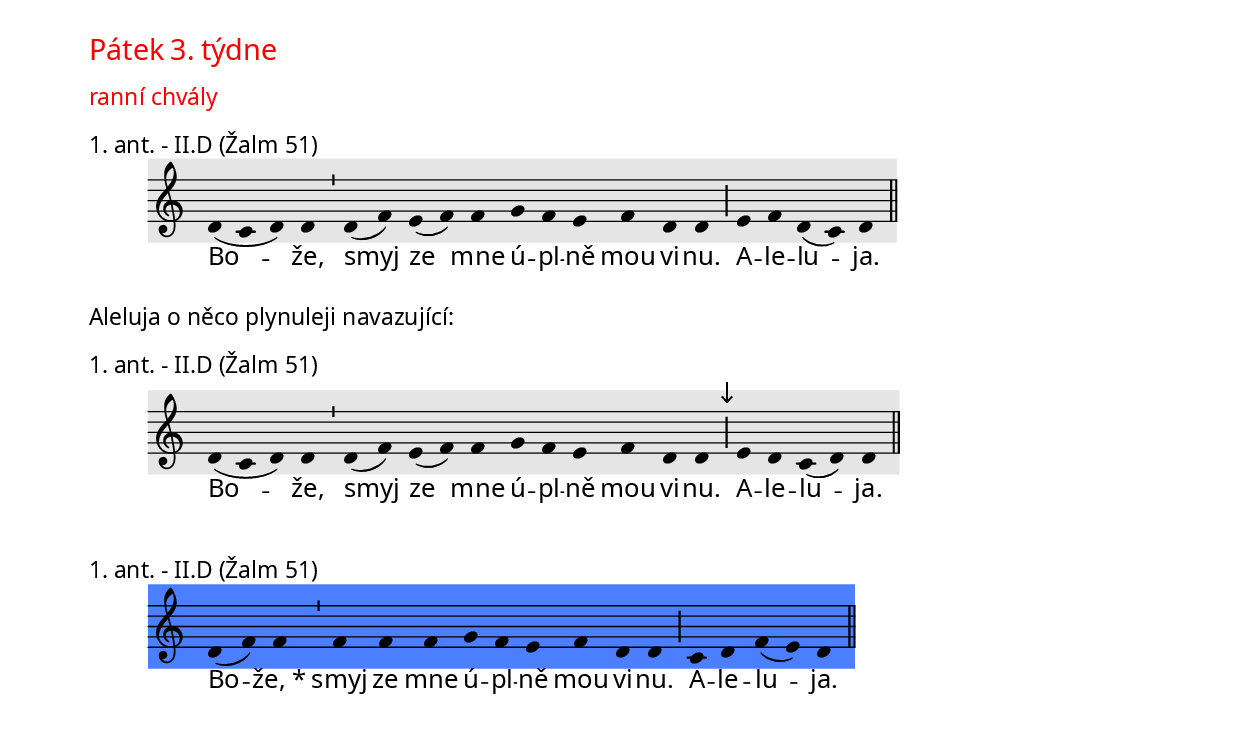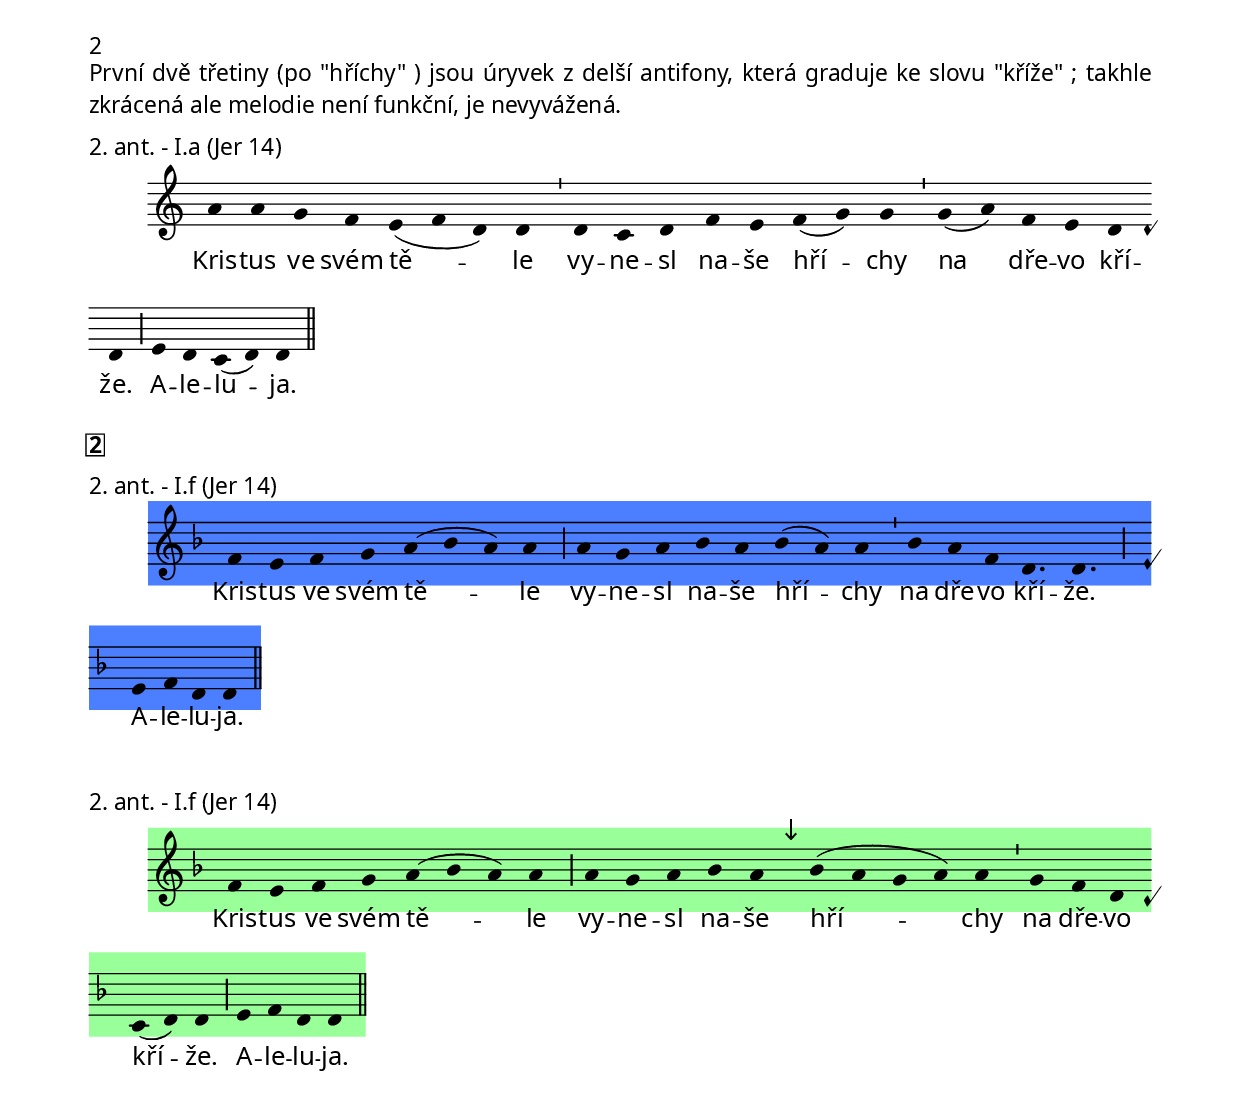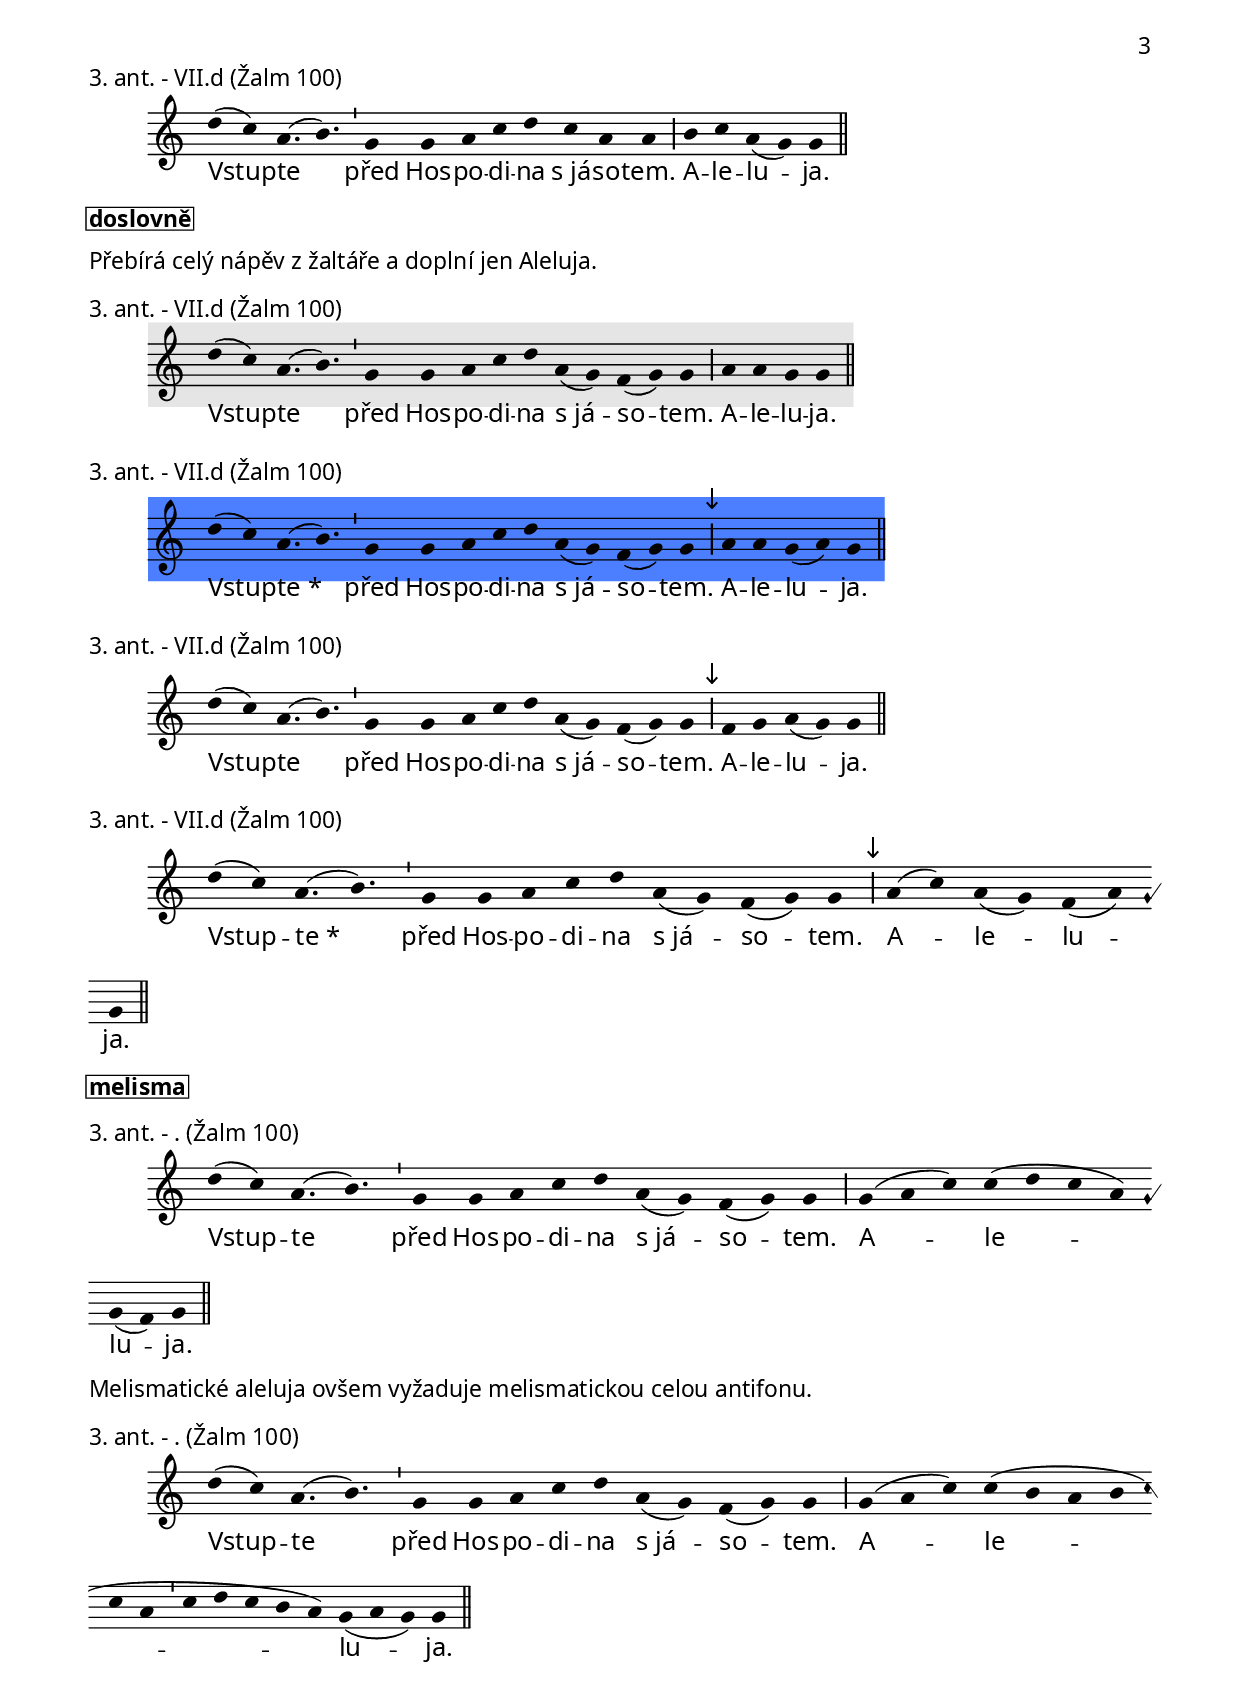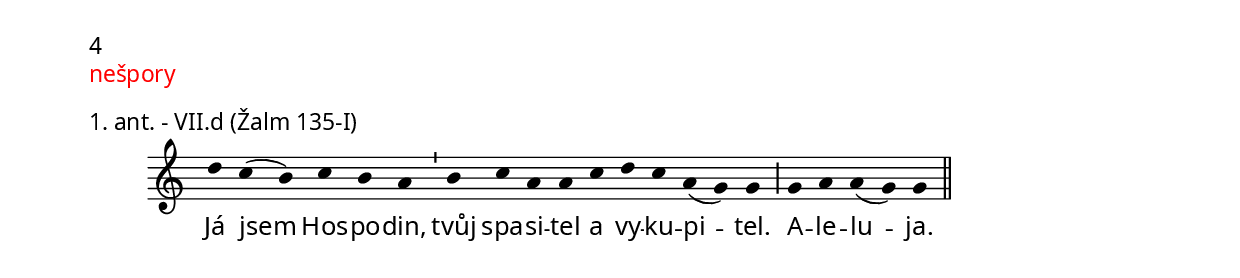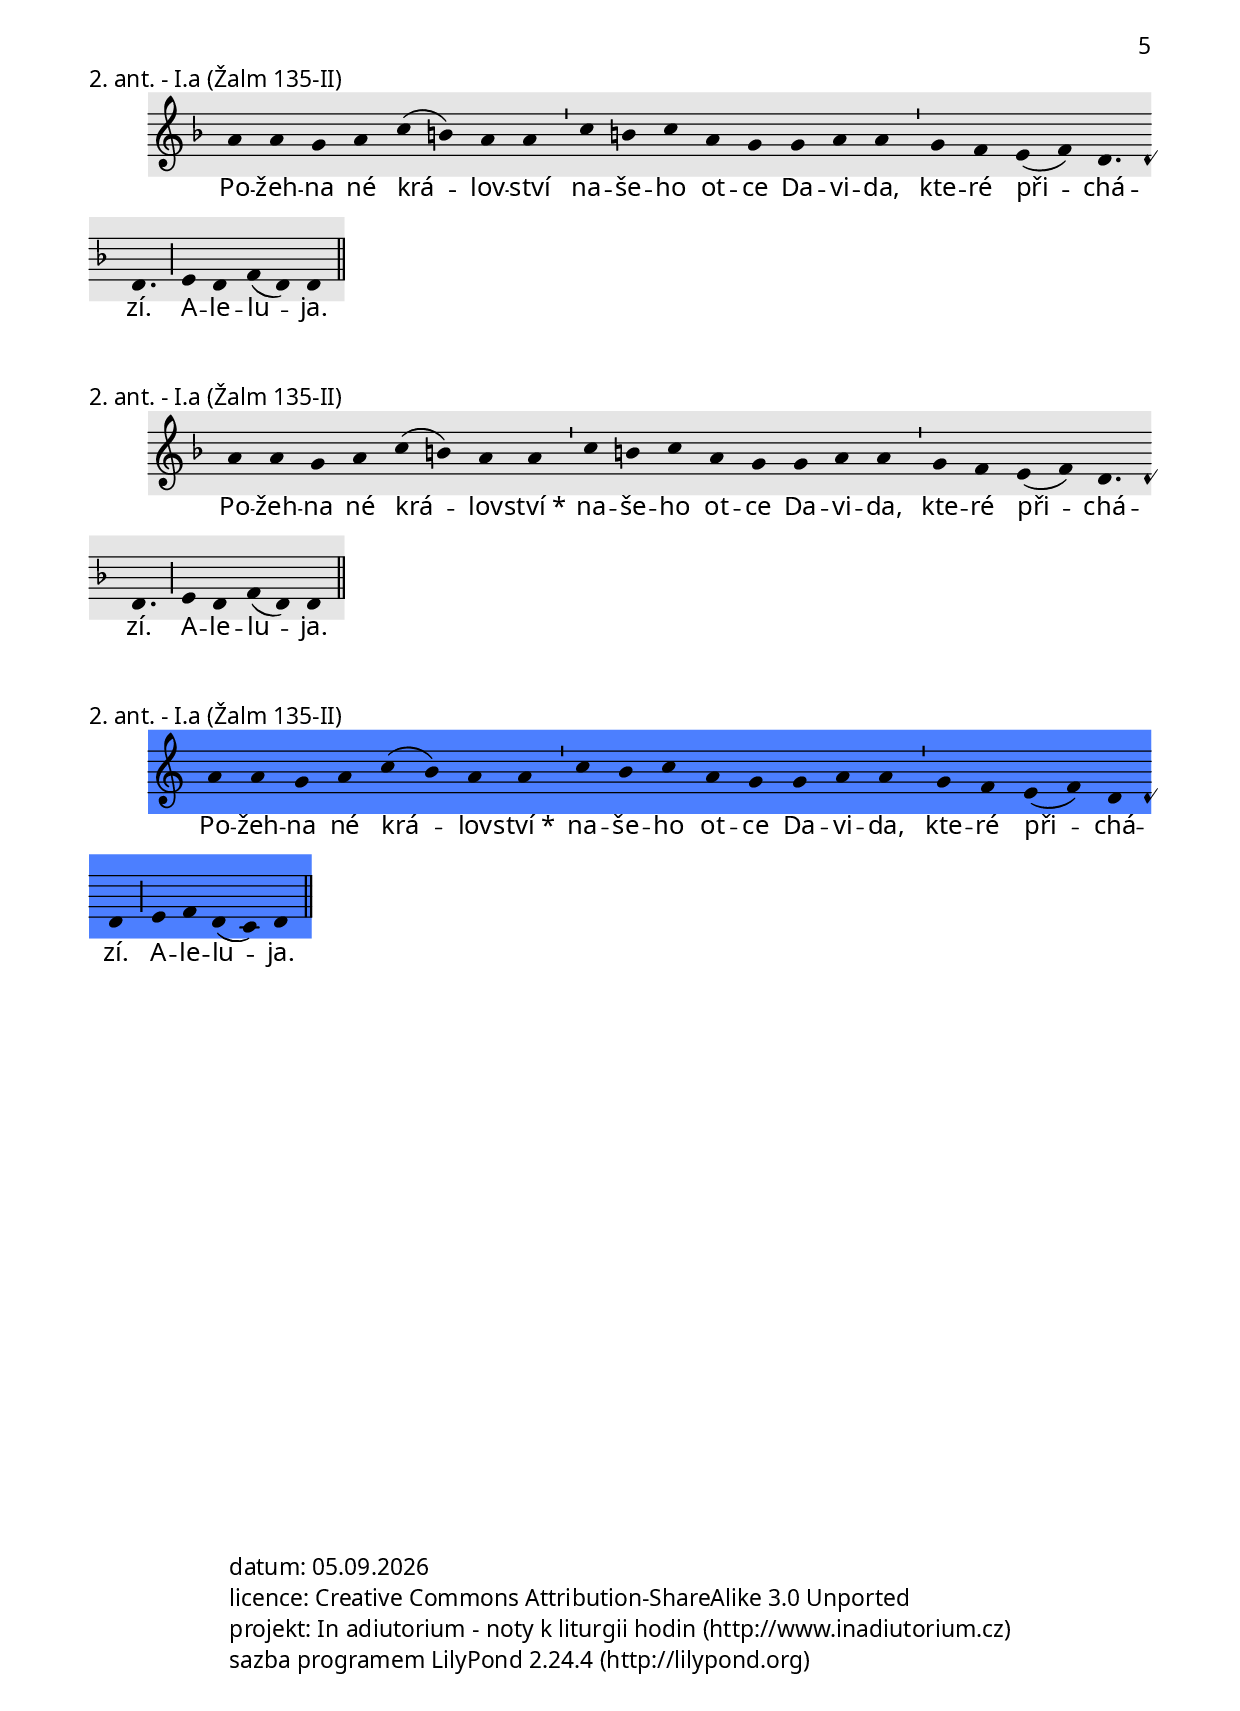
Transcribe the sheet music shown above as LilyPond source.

\include "../spolecne.ly"

\markup {\nadpisDen {Pátek 3. týdne}}

\markup {\nadpisHodinka {"ranní chvály"}}

\score {
  \relative c' {
    \zvyraznovacSedy
    \choralniRezim
    d4( c d) d \barMin
    d( f) e( f) f g f e f d d \barMaior
    e f d( c) d \barFinalis
  }
  \addlyrics {
    Bo -- že,
    smyj ze mne ú -- pl -- ně mou vi -- nu.
    A -- le -- lu -- ja.
  }
  \header {
    quid = "1. ant."
    modus = "II"
    differentia = "D"
    psalmus = "Žalm 51"
    id = ""
    piece = \markup {\sestavTitulek}
  }
}

\markup{Aleluja o něco plynuleji navazující:}

\score {
  \relative c' {
    \zvyraznovacSedy
    \choralniRezim
    d4( c d) d \barMin
    d( f) e( f) f g f e f d d \barMaior
    \mark\sipka e d c( d) d \barFinalis
  }
  \addlyrics {
    Bo -- že,
    smyj ze mne ú -- pl -- ně mou vi -- nu.
    A -- le -- lu -- ja.
  }
  \header {
    quid = "1. ant."
    modus = "II"
    differentia = "D"
    psalmus = "Žalm 51"
    id = "rch-a1"
    piece = \markup {\sestavTitulek}
  }
}

\score {
  \relative c' {
    \zvyraznovacModry
    \choralniRezim
    d4( f) f \barMin
    f f f g f e f d d \barMaior
    c d f( e) d \barFinalis
  }
  \addlyrics {
    Bo -- že,_*
    smyj ze mne ú -- pl -- ně mou vi -- nu.
    A -- le -- lu -- ja.
  }
  \header {
    quid = "1. ant."
    modus = "II"
    differentia = "D"
    psalmus = "Žalm 51"
    id = "rch-a1"
    piece = \markup {\sestavTitulek}
  }
}

\pageBreak

\markup\justify{První dvě třetiny (po "\"hříchy\"") jsou úryvek z delší antifony, která
graduje ke slovu "\"kříže\""; takhle zkrácená ale melodie není
funkční, je nevyvážená.}

\score {
  \relative c'' {
    \choralniRezim
    a4 a g4 f e( f d) d \barMin
    d c d f e f( g) g \barMin g( a) f e d d \barMaior
    e d c( d) d \barFinalis
  }
  \addlyrics {
    Kris -- tus ve svém tě -- le
    vy -- ne -- sl na -- še hří -- chy na dře -- vo kří -- že.
    A -- le -- lu -- ja.
  }
  \header {
    quid = "2. ant."
    modus = "I"
    differentia = "a"
    psalmus = "Jer 14"
    id = ""
    fons = "Svatý týden - Květná neděle - 2. nešp. - 3.ant. (první část, upravena)"
    piece = \markup {\sestavTitulek}
  }
}

\markup\nadpisSkupiny{2}

\score {
  \relative c' {
    \zvyraznovacModry
    \choralniRezim
    \key f \major
    f4 e f g a( bes a) a \barMaior
    a g a bes a bes( a) a \barMin
    bes a f d4. d \barMaior
    e4 f d d \barFinalis
  }
  \addlyrics {
    Kris -- tus ve svém tě -- le
    vy -- ne -- sl na -- še hří -- chy
    na dře -- vo kří -- že.
    A -- le -- lu -- ja.
  }
  \header {
    quid = "2. ant."
    modus = "I"
    differentia = "f"
    psalmus = "Jer 14"
    id = "rch-a2"
    piece = \markup {\sestavTitulek}
  }
}

\score {
  \relative c' {
    \zvyraznovacZelenyII
    \choralniRezim
    \key f \major
    f4 e f g a( bes a) a \barMaior
    a g a bes a \mark\sipka bes( a g a) a \barMin
    g f d c( d) d \barMaior
    e4 f d d \barFinalis
  }
  \addlyrics {
    Kris -- tus ve svém tě -- le
    vy -- ne -- sl na -- še hří -- chy
    na dře -- vo kří -- že.
    A -- le -- lu -- ja.
  }
  \header {
    quid = "2. ant."
    modus = "I"
    differentia = "f"
    psalmus = "Jer 14"
    id = ""
    piece = \markup {\sestavTitulek}
  }
}

\pageBreak

\score {
  \relative c'' {
    \choralniRezim
    d4( c) a4.( b) \barMin g4 g a c d c a a \barMaior
    b c a( g) g \barFinalis
  }
  \addlyrics {
    Vstup -- te před Hos -- po -- di -- na s_já -- so -- tem.
    A -- le -- lu -- ja.
  }
  \header {
    quid = "3. ant."
    modus = "VII"
    differentia = "d"
    psalmus = "Žalm 100"
    id = ""
    fons = "žaltář, pátek 1.t., rch, 3.ant.; upraveno"
    piece = \markup {\sestavTitulek}
  }
}

\markup\nadpisSkupiny{doslovně}
\markup{Přebírá celý nápěv z žaltáře a doplní jen Aleluja.}

\score {
  \relative c'' {
    \zvyraznovacSedy
    \choralniRezim
    d4( c) a4.( b) \barMin g4 g a c d a( g) f( g) g \barMaior
    a a g g \barFinalis
  }
  \addlyrics {
    Vstup -- te před Hos -- po -- di -- na s_já -- so -- tem.
    A -- le -- lu -- ja.
  }
  \header {
    quid = "3. ant."
    modus = "VII"
    differentia = "d"
    psalmus = "Žalm 100"
    id = "rch-a3"
    piece = \markup {\sestavTitulek}
  }
}

\score {
  \relative c'' {
    \zvyraznovacModry
    \choralniRezim
    d4( c) a4.( b) \barMin g4 g a c d a( g) f( g) g \barMaior
    \mark\sipka a a g( a) g \barFinalis
  }
  \addlyrics {
    Vstup -- te_* před Hos -- po -- di -- na s_já -- so -- tem.
    A -- le -- lu -- ja.
  }
  \header {
    quid = "3. ant."
    modus = "VII"
    differentia = "d"
    psalmus = "Žalm 100"
    id = "rch-a3"
    fial = "antifony/tyden1_6patek.ly#rch-ant3?+aleluja"
    piece = \markup {\sestavTitulek}
  }
}

\score {
  \relative c'' {
    \choralniRezim
    d4( c) a4.( b) \barMin g4 g a c d a( g) f( g) g \barMaior
    \mark\sipka f g a( g) g \barFinalis
  }
  \addlyrics {
    Vstup -- te před Hos -- po -- di -- na s_já -- so -- tem.
    A -- le -- lu -- ja.
  }
  \header {
    quid = "3. ant."
    modus = "VII"
    differentia = "d"
    psalmus = "Žalm 100"
    id = ""
    piece = \markup {\sestavTitulek}
  }
}

\score {
  \relative c'' {
    \choralniRezim
    d4( c) a4.( b) \barMin
    g4 g a c d a( g) f( g) g \barMaior
    \mark\sipka a( c) a( g) f( a) g \barFinalis
  }
  \addlyrics {
    Vstup -- te_*
    před Hos -- po -- di -- na s_já -- so -- tem.
    A -- le -- lu -- ja.
  }
  \header {
    quid = "3. ant."
    modus = "VII"
    differentia = "d"
    psalmus = "Žalm 100"
    id = "rch-a3"
    fial = "antifony/tyden1_6patek.ly#rch-ant3?+aleluja"
    piece = \markup {\sestavTitulek}
  }
}

\markup\nadpisSkupiny{melisma}

\score {
  \relative c'' {
    \choralniRezim
    d4( c) a4.( b) \barMin g4 g a c d a( g) f( g) g \barMaior
    g( a c) c( d c a) g( f) g \barFinalis
  }
  \addlyrics {
    Vstup -- te před Hos -- po -- di -- na s_já -- so -- tem.
    A -- le -- lu -- ja.
  }
  \header {
    quid = "3. ant."
    modus = ""
    differentia = ""
    psalmus = "Žalm 100"
    id = ""
    piece = \markup {\sestavTitulek}
  }
}

\markup{Melismatické aleluja ovšem vyžaduje melismatickou celou antifonu.}

\score {
  \relative c'' {
    \choralniRezim
    d4( c) a4.( b) \barMin g4 g a c d a( g) f( g) g \barMaior
    g( a c) c( b a b c a \barMin c d c b a) g( a g) g \barFinalis
  }
  \addlyrics {
    Vstup -- te před Hos -- po -- di -- na s_já -- so -- tem.
    A -- le -- lu -- ja.
  }
  \header {
    quid = "3. ant."
    modus = ""
    differentia = ""
    psalmus = "Žalm 100"
    id = ""
    piece = \markup {\sestavTitulek}
  }
}

\pageBreak

\markup {\nadpisHodinka {"nešpory"}}

\score {
  \relative c'' {
    \choralniRezim
    d4 c( b) c b a \barMin
    b c a a c d c a( g) g \barMaior
    g a a( g) g \barFinalis
  }
  \addlyrics {
    Já jsem Hos -- po -- din,
    tvůj spa -- si -- tel a vy -- ku -- pi -- tel.
    A -- le -- lu -- ja.
  }
  \header {
    quid = "1. ant."
    modus = "VII"
    differentia = "d"
    psalmus = "Žalm 135-I"
    id = ""
    piece = \markup {\sestavTitulek}
  }
}

\pageBreak

\score {
  \relative c' {
    \zvyraznovacSedy
    \choralniRezim
    \key f \major
    a'4 a g a c( b) a a \barMin c b c a g g a a \barMin
    g f e( f) d4. d \barMaior
    e4 d f( d) d \barFinalis
  }
  \addlyrics {
    Po -- žeh -- na né krá -- lov -- ství
    na -- še -- ho ot -- ce Da -- vi -- da,
    kte -- ré při -- chá -- zí.
    A -- le -- lu -- ja.
  }
  \header {
    quid = "2. ant."
    modus = "I"
    differentia = "a"
    psalmus = "Žalm 135-II"
    id = ""
    fons = "Květná neděle, ad Benedictus, poslední část."
    piece = \markup {\sestavTitulek}
  }
}

\score {
  \relative c' {
    \zvyraznovacSedy
    \choralniRezim
    \key f \major
    a'4 a g a c( b) a a \barMin c b c a g g a a \barMin
    g f e( f) d4. d \barMaior
    e4 d f( d) d \barFinalis
  }
  \addlyrics {
    Po -- žeh -- na né krá -- lov -- ství_*
    na -- še -- ho ot -- ce Da -- vi -- da,
    kte -- ré při -- chá -- zí.
    A -- le -- lu -- ja.
  }
  \header {
    quid = "2. ant."
    modus = "I"
    differentia = "a"
    psalmus = "Žalm 135-II"
    id = "ne-a2"
    placet = "aleluja lépe"
    fial = "pust_svatytyden.ly#ne-rch-aben-B?cast&+aleluja"
    piece = \markup {\sestavTitulek}
  }
}

\score {
  \relative c' {
    \zvyraznovacModry
    \choralniRezim
    a'4 a g a c( b) a a \barMin c b c a g g a a \barMin
    g f e( f) d d \barMaior
    e f d( c) d \barFinalis
  }
  \addlyrics {
    Po -- žeh -- na né krá -- lov -- ství_*
    na -- še -- ho ot -- ce Da -- vi -- da,
    kte -- ré při -- chá -- zí.
    A -- le -- lu -- ja.
  }
  \header {
    quid = "2. ant."
    modus = "I"
    differentia = "a"
    psalmus = "Žalm 135-II"
    id = "ne-a2"
    fial = "pust_svatytyden.ly#ne-rch-aben-B?cast&+aleluja"
    piece = \markup {\sestavTitulek}
  }
}
